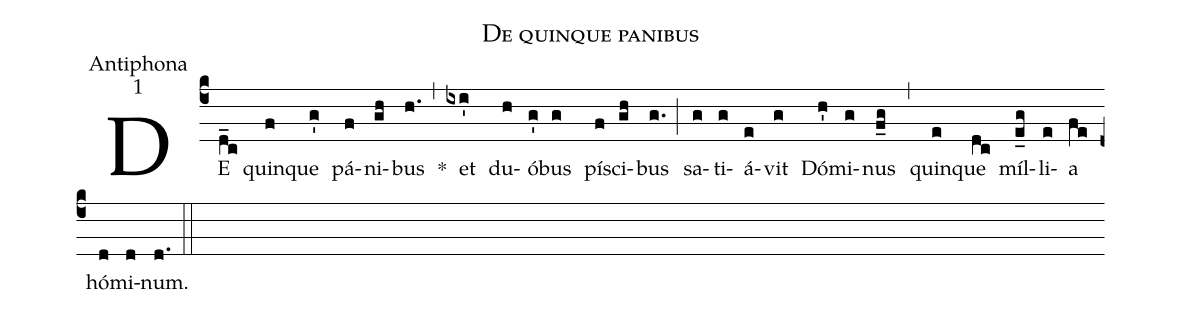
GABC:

name:De quinque panibus;
office-part:Antiphona;
mode:1;
%%
(c4) DE(d_c) quin(f)que(g') pá(f)ni(gh)bus(h.) *(,) et(ixi') du(h)ó(g')bus(g) pí(f)sci(gh)bus(g.) (;) sa(g)ti(g)á(e)vit(g) Dó(h')mi(g)nus(f_g) (,) quin(e)que(dc) míl(e_g)li(e)a(fe) hó(d)mi(d)num.(d.) (::)
